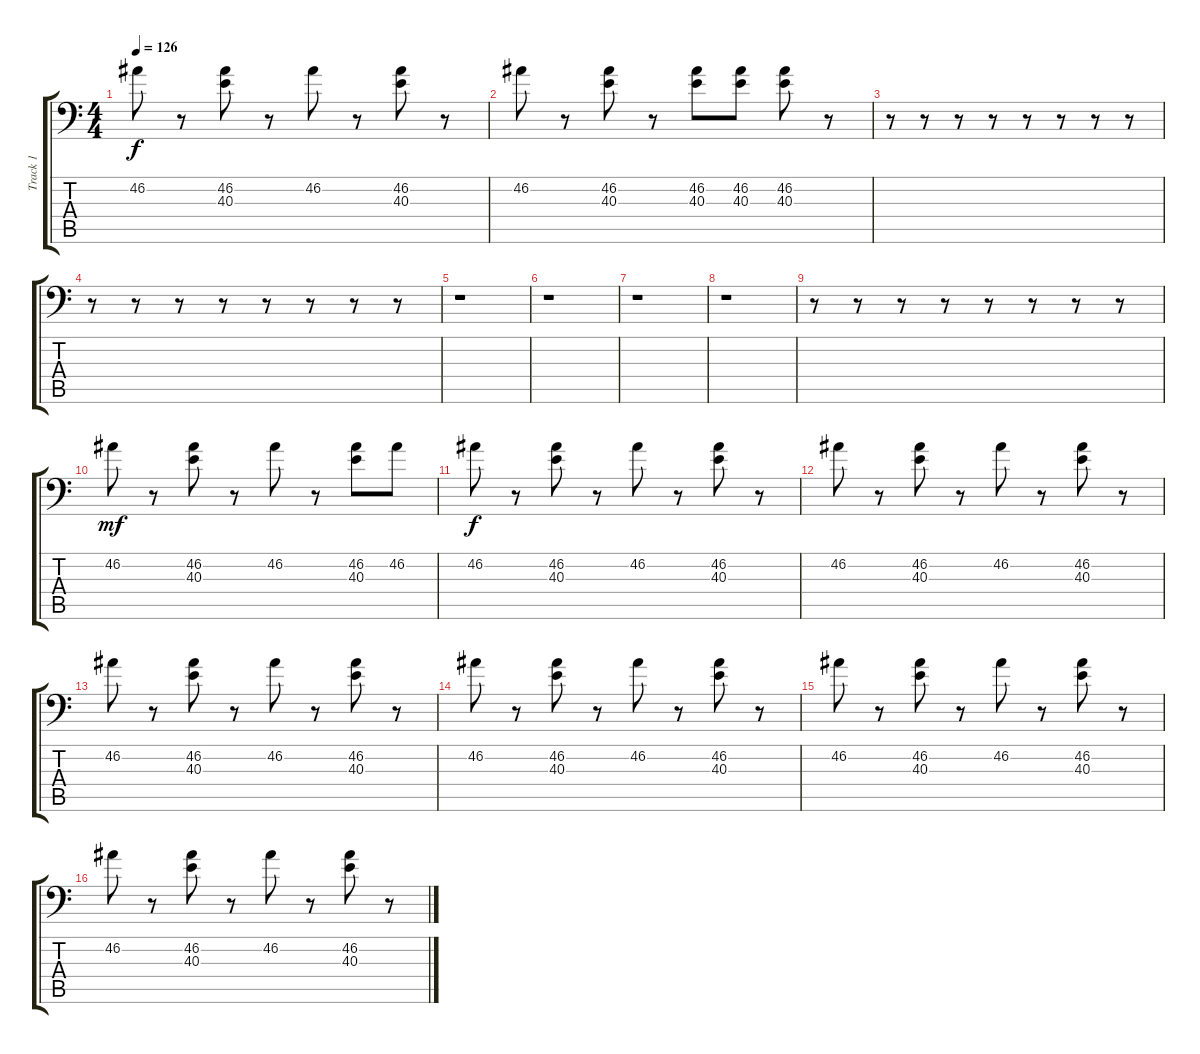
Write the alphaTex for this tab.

\track ("Track 1" "Track 1") {instrument acousticgrandpiano}
\staff {score tabs}
\tuning (C-1 C-1 C-1 C-1 C-1 C-1) {hide}
\ts (4 4)
\tempo 126
\clef f4
\ks c
46.2.8{dy f} r.8 (46.2 40.3).8 r.8 46.2.8 r.8 (46.2 40.3).8 r.8 |
46.2.8 r.8 (46.2 40.3).8 r.8 (46.2 40.3).8 (46.2 40.3).8 (46.2 40.3).8 r.8 |
r.8 r.8 r.8 r.8 r.8 r.8 r.8 r.8 |
r.8 r.8 r.8 r.8 r.8 r.8 r.8 r.8 |
r.1 |
r.1 |
r.1 |
r.1 |
r.8 r.8 r.8 r.8 r.8 r.8 r.8 r.8 |
46.2.8{dy mf} r.8 (46.2 40.3).8 r.8 46.2.8 r.8 (46.2 40.3).8 46.2.8 |
46.2.8{dy f} r.8 (46.2 40.3).8 r.8 46.2.8 r.8 (46.2 40.3).8 r.8 |
46.2.8 r.8 (46.2 40.3).8 r.8 46.2.8 r.8 (46.2 40.3).8 r.8 |
46.2.8 r.8 (46.2 40.3).8 r.8 46.2.8 r.8 (46.2 40.3).8 r.8 |
46.2.8 r.8 (46.2 40.3).8 r.8 46.2.8 r.8 (46.2 40.3).8 r.8 |
46.2.8 r.8 (46.2 40.3).8 r.8 46.2.8 r.8 (46.2 40.3).8 r.8 |
46.2.8 r.8 (46.2 40.3).8 r.8 46.2.8 r.8 (46.2 40.3).8 r.8
